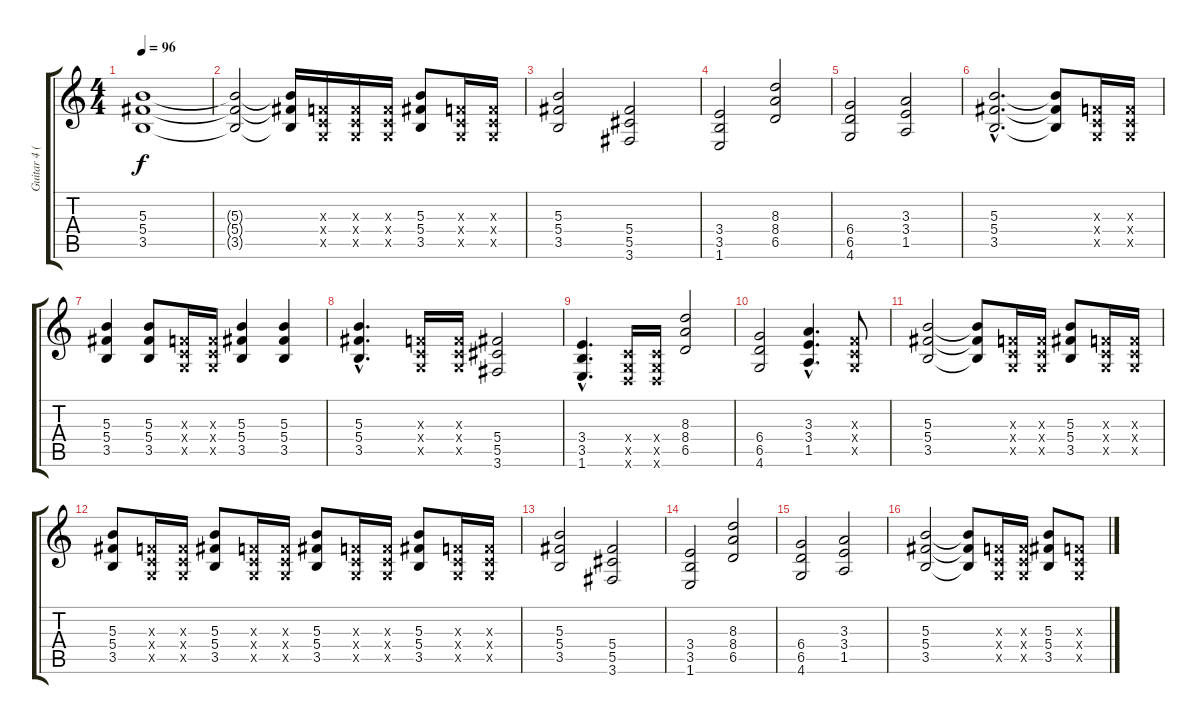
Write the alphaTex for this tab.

\track ("Guitar 4 (Gilbey)" "Guitar 4 (") {instrument overdrivenguitar}
\staff {score tabs}
\tuning (Eb4 Bb3 Gb3 Db3 Ab2 Eb2) {hide}
\ts (4 4)
\tempo 96
\clef g2
\ks c
(5.3 5.4 3.5).1{dy f} |
(5.3{t} 5.4{t} 3.5{t}).2 (5.3{t} 5.4{t} 3.5{t}).16 (-1.3{x} -1.4{x} -1.5{x}).16 (-1.3{x} -1.4{x} -1.5{x}).16 (-1.3{x} -1.4{x} -1.5{x}).16 (5.3 5.4 3.5).8 (-1.3{x} -1.4{x} -1.5{x}).16 (-1.3{x} -1.4{x} -1.5{x}).16 |
(5.3 5.4 3.5).2 (5.4 5.5 3.6).2 |
(3.4 3.5 1.6).2 (8.3 8.4 6.5).2 |
(6.4 6.5 4.6).2 (3.3 3.4 1.5).2 |
(5.3{hac} 5.4{hac} 3.5{hac}).2{d} (5.3{t} 5.4{t} 3.5{t}).8 (-1.3{x} -1.4{x} -1.5{x}).16 (-1.3{x} -1.4{x} -1.5{x}).16 |
(5.3 5.4 3.5).4 (5.3 5.4 3.5).8 (-1.3{x} -1.4{x} -1.5{x}).16 (-1.3{x} -1.4{x} -1.5{x}).16 (5.3 5.4 3.5).4 (5.3 5.4 3.5).4 |
(5.3{hac} 5.4{hac} 3.5{hac}).4{d} (-1.3{x} -1.4{x} -1.5{x}).16 (-1.3{x} -1.4{x} -1.5{x}).16 (5.4 5.5 3.6).2 |
(3.4{hac} 3.5{hac} 1.6{hac}).4{d} (-1.4{x} -1.5{x} -1.6{x}).16 (-1.4{x} -1.5{x} -1.6{x}).16 (8.3 8.4 6.5).2 |
(6.4 6.5 4.6).2 (3.3{hac} 3.4{hac} 1.5{hac}).4{d} (-1.3{x} -1.4{x} -1.5{x}).8 |
(5.3 5.4 3.5).2 (5.3{t} 5.4{t} 3.5{t}).8 (-1.3{x} -1.4{x} -1.5{x}).16 (-1.3{x} -1.4{x} -1.5{x}).16 (5.3 5.4 3.5).8 (-1.3{x} -1.4{x} -1.5{x}).16 (-1.3{x} -1.4{x} -1.5{x}).16 |
(5.3 5.4 3.5).8 (-1.3{x} -1.4{x} -1.5{x}).16 (-1.3{x} -1.4{x} -1.5{x}).16 (5.3 5.4 3.5).8 (-1.3{x} -1.4{x} -1.5{x}).16 (-1.3{x} -1.4{x} -1.5{x}).16 (5.3 5.4 3.5).8 (-1.3{x} -1.4{x} -1.5{x}).16 (-1.3{x} -1.4{x} -1.5{x}).16 (5.3 5.4 3.5).8 (-1.3{x} -1.4{x} -1.5{x}).16 (-1.3{x} -1.4{x} -1.5{x}).16 |
(5.3 5.4 3.5).2 (5.4 5.5 3.6).2 |
(3.4 3.5 1.6).2 (8.3 8.4 6.5).2 |
(6.4 6.5 4.6).2 (3.3 3.4 1.5).2 |
(5.3 5.4 3.5).2 (5.3{t} 5.4{t} 3.5{t}).8 (-1.3{x} -1.4{x} -1.5{x}).16 (-1.3{x} -1.4{x} -1.5{x}).16 (5.3 5.4 3.5).8 (-1.3{x} -1.4{x} -1.5{x}).8
